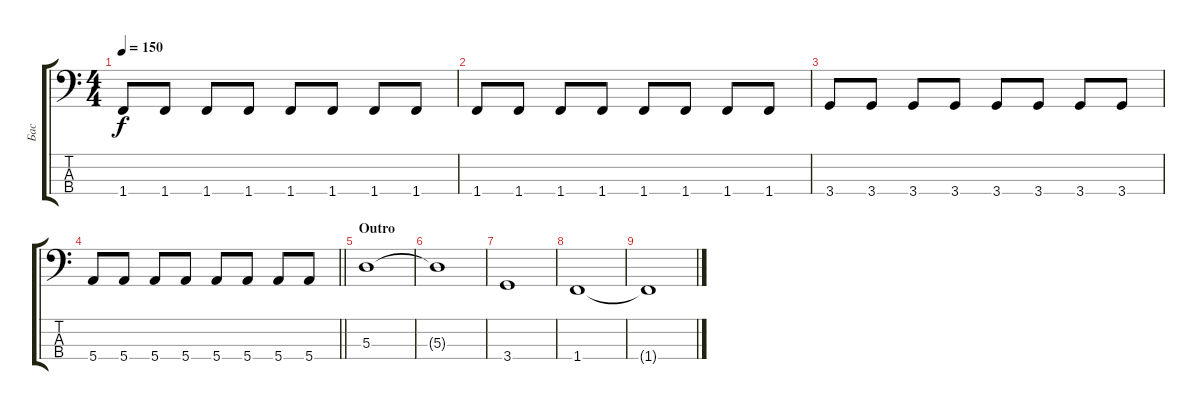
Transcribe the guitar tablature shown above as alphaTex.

\track ("Бас" "Бас") {instrument electricbassfinger}
\staff {score tabs}
\tuning (G2 D2 A1 E1) {hide}
\ts (4 4)
\tempo 150
\clef f4
\ks c
1.4.8{dy f} 1.4.8 1.4.8 1.4.8 1.4.8 1.4.8 1.4.8 1.4.8 |
1.4.8 1.4.8 1.4.8 1.4.8 1.4.8 1.4.8 1.4.8 1.4.8 |
3.4.8 3.4.8 3.4.8 3.4.8 3.4.8 3.4.8 3.4.8 3.4.8 |
\barLineRight lightlight
5.4.8 5.4.8 5.4.8 5.4.8 5.4.8 5.4.8 5.4.8 5.4.8 |
\section ("" "Outro")
5.3.1 |
5.3{t}.1 |
3.4.1 |
1.4.1 |
1.4{t}.1
